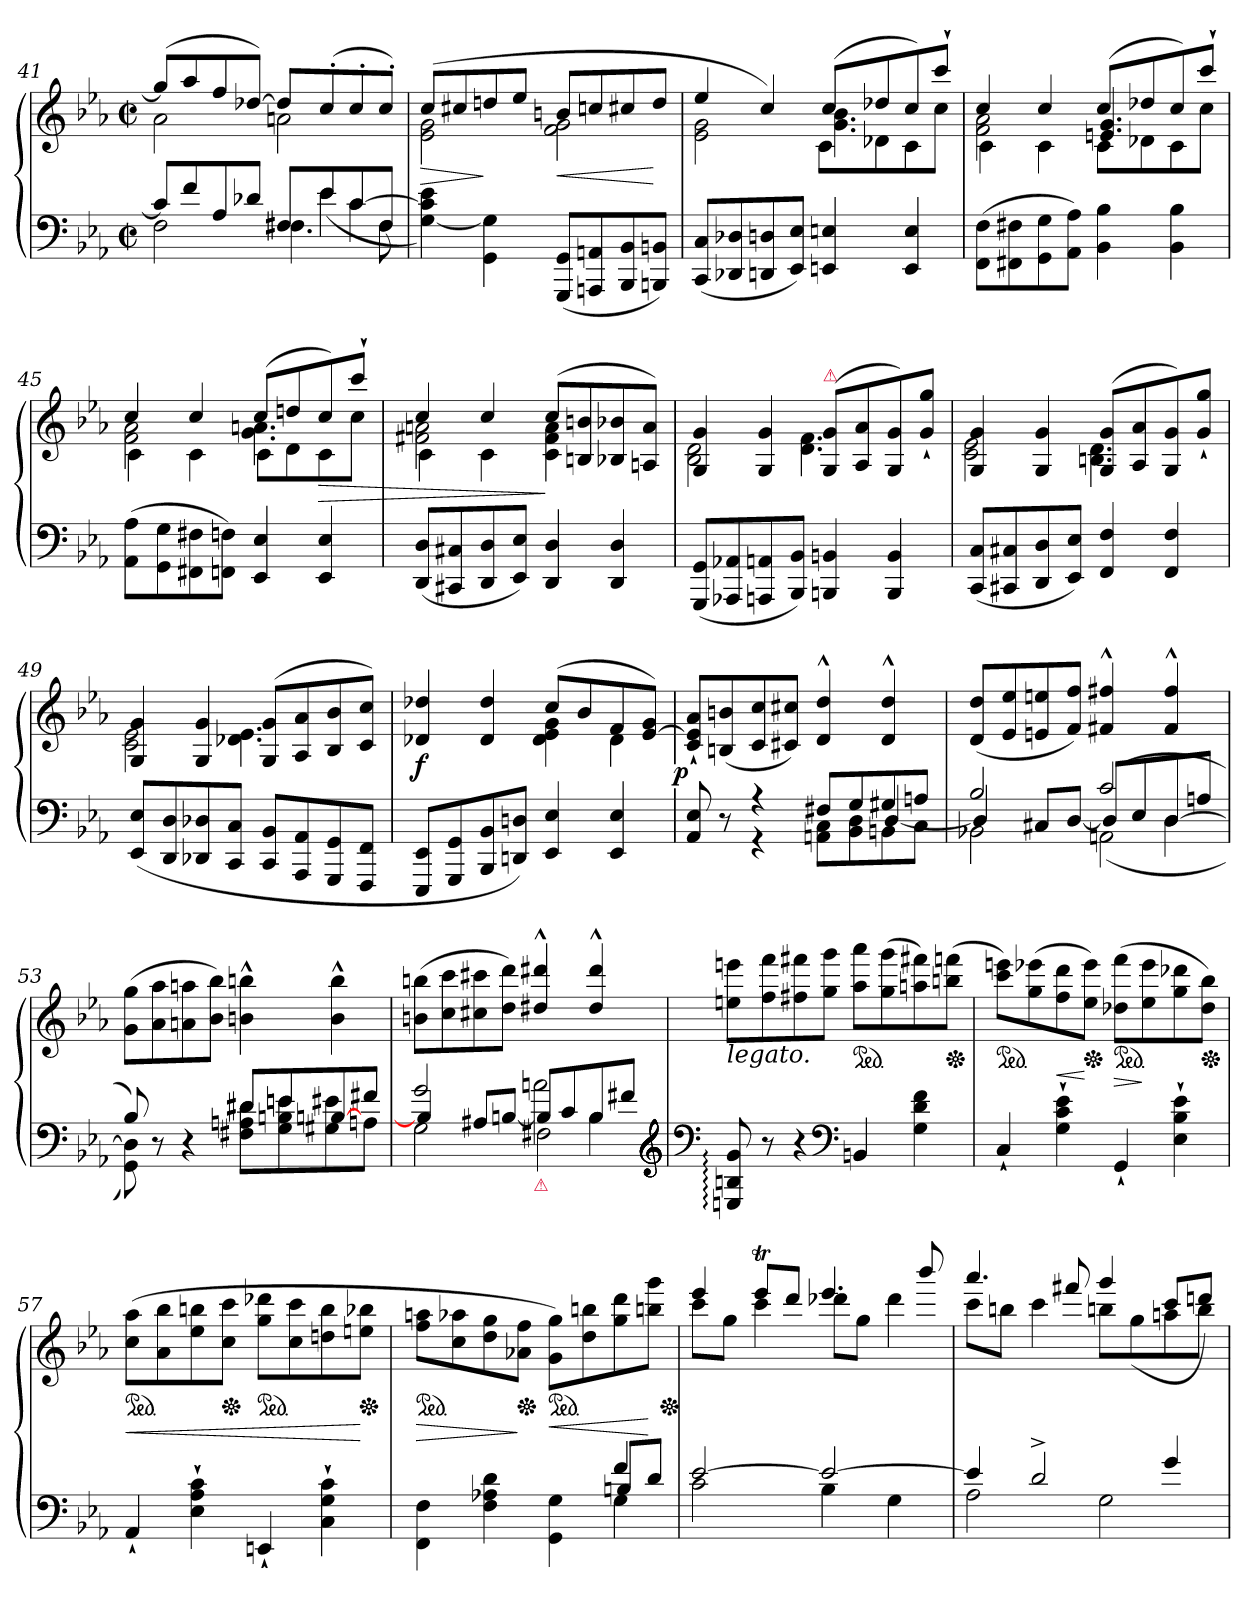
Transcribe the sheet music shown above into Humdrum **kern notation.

**kern	**kern	**dynam
*part1	*part1	*part1
*staff2	*staff1	*staff1/2
*clefF4	*clefG2	*
*k[b-e-a-]	*k[b-e-a-]	*
*c:	*c:	*
*M2/2	*M2/2	*
*met(c|)	*met(c|)	*
=41	=41	=41
*^	*^	*
*	*^	*	*	*
*	*	*^	*	*	*
8cL]	4ryy	4ryy	2F\	(8ggL]	2a-	.
8f	.	.	.	8aa-	.	.
8A-	4ryy	4ryy	.	8ff	.	.
8d-XJ	.	.	.	[8dd-XJ)	.	.
8F#XL	8ryy	4ryy	4.F#X\	8dd-L]	2an	.
8e-	(>4e-	.	.	(8cc'>	.	.
8c	.	[4c\	.	8cc'>	.	.
8F#J	8ryy	.	8F#\	8cc'>J)	.	.
*v	*v	*v	*v	*	*	*
=42	=42	=42	=42
[4G\ 4c]\ 4e-\)	(8ccL	2e- 2g	>
.	8cc#X	.	.
4GG\ 4G]\	8ddn	.	]
.	8ee-J	.	.
(8GGG 8GGL	8bnL	2f 2g	<
8AAAn 8AAn	8ccn	.	.
8BBB- 8BB-	8cc#X	.	.
8BBBn 8BBnJ)	8ddJ	.	[
=43	=43	=43	=43
*	*	*^	*
(8CC 8CL	4ee-	2e- 2g	2ryy	.
8DD-X 8D-X	.	.	.	.
8DDn 8Dn	4cc)	.	.	.
8EE- 8E-J)	.	.	.	.
4EEn 4En	(8ccL	4.g 4.b-	8c\L	.
.	8dd-X	.	8d-X\	.
4EE 4E	8cc)	.	8c\	.
.	8ccc`>J	8rffyy	8cc\J	.
=44	=44	=44	=44	=44
(8FF\ 8F\L	4cc	2f 2a-	4c\	.
8FF#X\ 8F#X\	.	.	.	.
8GG\ 8G\	4cc	.	4c\	.
8AA-\ 8A-\J)	.	.	.	.
4BB- 4B-	(8ccL	4.en/ 4.g/	8c\L	.
.	8dd-X	.	8d-X\	.
4BB- 4B-	8cc)	.	8c\	.
.	8ccc`>J	8rddyy	8cc\J	.
=45	=45	=45	=45	=45
(8AA-\ 8A-\L	4cc	2f 2a-	4c\	.
8GG\ 8G\	.	.	.	.
8FF#X\ 8F#X\	4cc	.	4c\	.
8FFn\ 8Fn\J)	.	.	.	.
4EE- 4E-	(8ccL	4.g 4.an	8c\L	.
.	8ddn	.	8d\	.
4EE- 4E-	8cc)	.	8c\	>
.	8ccc`>J	8rffyy	8cc\J	.
=46	=46	=46	=46	=46
(8DD 8DL	4cc	2f#X 2an	4c\	.
8CC#X 8C#X	.	.	.	.
8DD 8D	4cc	.	4c\	.
8EE- 8E-J)	.	.	.	.
4DD 4D	(<8ccL	4c 4f# 4a	2rFyy	]
.	8Bn 8bn	.	.	.
4DD 4D	8B-X 8b-X	4ryy	.	.
.	8An 8aJ)	.	.	.
*	*	*v	*v	*
=47	=47	=47	=47
(8GGG 8GGL	4G 4g	2B- 2d	.
8AAA-X 8AA-X	.	.	.
8AAAn 8AAn	4G 4g	.	.
8BBB- 8BB-J)	.	.	.
!	!LO:TX:a:color=crimson:t=⚠	!	!
4BBBn 4BBn	(8G 8gL	4.d 4.f	.
.	8A- 8a-	.	.
4BBB 4BB	8G 8g)	.	.
.	8g`> 8gg`>J	8rcyy	.
=48	=48	=48	=48
(8CC 8CL	4G 4g	2c 2e-	.
8CC#X 8C#X	.	.	.
8DD 8D	4G 4g	.	.
8EE- 8E-J)	.	.	.
4FF 4F	(8G 8gL	4.Bn 4.d	.
.	8A- 8a-	.	.
4FF 4F	8G 8g)	.	.
.	8g`> 8gg`>J	8rcyy	.
=49	=49	=49	=49
(<8EE- 8E-L	4G 4g	2c 2e-	.
8DD 8D	.	.	.
8DD-X 8D-X	4G 4g	.	.
8CC 8CJ	.	.	.
8CC 8BB-L	(<8G 8gL	4.d-X 4.e-	.
8AAA- 8AA-	8A- 8a-	.	.
8GGG 8GG	8B- 8b-	.	.
8FFF 8FFJ	8c 8ccJ)	8rFyy	.
=50	=50	=50	=50
8EEE- 8EE-L	4d-X 4dd-X	2ryy	f
8GGG 8GG	.	.	.
8BBB- 8BB-	4d- 4dd-	.	.
8DDn 8DnJ)	.	.	.
4EE- 4E-	(8ccL	4d- 4e- 4g	.
.	8b-	.	.
4EE- 4E-	8f	4d-	.
.	[8e- 8gJ)	.	.
*	*v	*v	*
=51	=51	=51
*^	*	*
*	*^	*	*
!	!	!	!	!LO:DY:rj
8AA- 8E-	4ryy	4ryy	8c`> 8e-]`> 8a-`>L	p
8r	.	.	(8Bn 8bn	.
4r	4r	4ryy	8c 8cc	.
.	.	.	8c#X 8cc#XJ)	.
8F#XL	4ryy	8AAn\ 8C\L	4d^^> 4dd^^>	.
8G	.	8BB-\ 8D\	.	.
8G#X	[4D/	8BBn\	4d^^> 4dd^^>	.
8AnJ	.	8C\J	.	.
=52	=52	=52	=52	=52
*	*	*^	*	*
2B-	4Dn/]	4ryy	2BB-X\	(8d 8ddL	.
.	.	.	.	8e- 8ee-	.
.	8C#X/L	4ryy	.	8en 8een	.
.	[8D/J	.	.	8f 8ffJ)	.
(2c	8D/L]	4ryy	(2AAn\	4f#X^^>/ 4ff#X^^>/	.
.	8E-/	.	.	.	.
.	8D/	[4D\	.	4f#^^>/ 4ff#^^>/	.
.	8An/J	.	.	.	.
*	*v	*v	*v	*	*
=53	=53	=53	=53
8B-)	8GG 8D])	(8g 8ggL	.
8reyy	8r	8a- 8aa-	.
4rgyy	4r	8an 8aan	.
.	.	8b- 8bb-J)	.
8d#XL	8F#X 8An 8d#XL	4bn^^> 4bbn^^>	.
8en	8G 8Bn 8en	.	.
[>8Bn	8G#X 8e#X	4b^^> 4bb^^>	.
8f#XJ	8AnJ	.	.
=54	=54	=54	=54
*^	*^	*	*
2g	4Bn/]	4ryy	2G\	(8bn 8bbnL	.
.	.	.	.	8cc 8ccc	.
.	8A#X/L	4ryy	.	8cc#X 8ccc#X	.
.	[8B/J	.	.	8dd 8dddJ)	.
!LO:TX:b:color=crimson:t=⚠	!	!	!	!	!
2an\	8B/L]	4ryy	2F#X\	4dd#X^^>/ 4ddd#X^^>/	.
.	8c/	.	.	.	.
.	8B/	4B\	.	4dd#^^>/ 4ddd#^^>/	.
.	8f#X\J	.	.	.	.
*v	*v	*v	*v	*	*
*clefG2	*	*
=55	=55	=55
*^	*	*
!	!	!LO:TX:b:i:t=legato.	!
*v	*v	*	*
8En: 8Bn: 8g:	8een 8eeenL	.
8r	8ff 8fff	.
4r	8ff#X 8fff#X	.
.	8gg 8gggJ	.
*clefF4	*	*
*	*ped	*
4BBn	8aa- 8aaa-L	.
.	(8gg 8ggg	.
4G 4d 4f	8aan 8fff#X)	.
*	*Xped	*
.	(8bbn 8fffnJ	.
=56	=56	=56
*	*ped	*
4C`<	8ccc 8eeenL)	.
.	(8gg 8eee-X	.
4G`> 4c`> 4e-`>	8ff 8ddd	<
*	*Xped	*
.	8ee- 8eee-J)	[
*	*ped	*
4GG`<	(8dd-X 8fffL	>
.	8ee- 8eee-	]
4E-`> 4B-`> 4e-`>	8gg 8ddd-X	.
*	*Xped	*
.	8dd- 8bb-J)	.
=57	=57	=57
*	*ped	*
4AA-`<	(8cc 8aa-L	<
.	8a- 8bb-	.
4E-`> 4A-`> 4c`>	8ee- 8bbn	.
*	*Xped	*
.	8cc 8cccJ	.
*	*ped	*
4EEn`<	8gg 8ddd-XL	.
.	8cc 8ccc	.
4C`> 4G`> 4c`>	8ddn 8bb	.
*	*Xped	*
.	8een 8bb-XJ	[
=58	=58	=58
*^	*	*
*	*^	*	*
*	*	*	*ped	*
2.rgyy	4ryy	4FF\ 4F\	8ff 8aanL	>
.	.	.	8cc 8aa-X	.
.	4ryy	4F\ 4A-X\ 4d\	8dd 8gg	.
*	*	*	*Xped	*
.	.	.	8a-X 8ffJ	]
*	*	*	*ped	*
.	4ryy	4GG\ 4G\	8g 8ggL)	<
.	.	.	8dd 8bbn	.
4f	8Bn/L	4G\	8gg 8ddd	.
.	8d/J	.	8bbn 8gggJ	[
*	*v	*v	*	*
*	*	*Xped	*
=59	=59	=59	=59
*	*	*^	*
[2e-	2c	4eee-	8cccL	.
.	.	.	8ggJ	.
.	.	8eee-TL	4ccc	.
.	.	8dddJ	.	.
2e-_	4B-	4.eee-	8ddd-XL	.
.	.	.	8ggJ	.
.	4G	.	4ddd-	.
.	.	8bbb-	.	.
=60	=60	=60	=60	=60
4e-]	2A-	4.aaa-	8cccL	.
.	.	.	8bbnJ	.
2d^<	.	.	4ccc	.
.	.	8fff#X	.	.
.	2G	4ggg	8bbnL	.
.	.	.	(>8gg	.
4g	.	8cccL	8aan	.
.	.	8dddnJ)	8bbJ	.
*v	*v	*	*	*
*	*v	*v	*
=	=	=
*-	*-	*-
